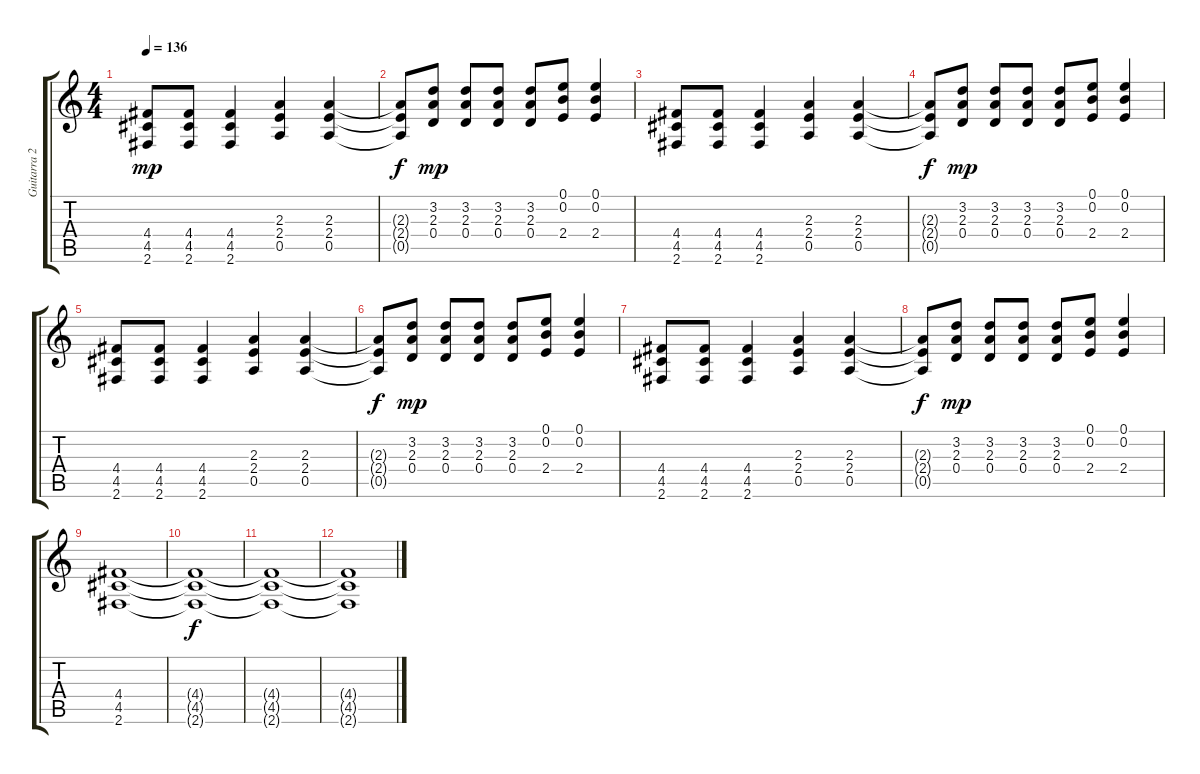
\track ("Guitarra 2" "Guitarra 2") {instrument distortionguitar}
\staff {score tabs}
\tuning (E4 B3 G3 D3 A2 E2) {hide}
\ts (4 4)
\tempo 136
\clef g2
\ks c
(4.4 4.5 2.6).8{dy mp} (4.4 4.5 2.6).8 (4.4 4.5 2.6).4 (2.3 2.4 0.5).4 (2.3 2.4 0.5).4 |
(2.3{t} 2.4{t} 0.5{t}).8{dy f} (3.2 2.3 0.4).8{dy mp} (3.2 2.3 0.4).8 (3.2 2.3 0.4).8 (3.2 2.3 0.4).8 (0.1 0.2 2.4).8 (0.1 0.2 2.4).4 |
(4.4 4.5 2.6).8 (4.4 4.5 2.6).8 (4.4 4.5 2.6).4 (2.3 2.4 0.5).4 (2.3 2.4 0.5).4 |
(2.3{t} 2.4{t} 0.5{t}).8{dy f} (3.2 2.3 0.4).8{dy mp} (3.2 2.3 0.4).8 (3.2 2.3 0.4).8 (3.2 2.3 0.4).8 (0.1 0.2 2.4).8 (0.1 0.2 2.4).4 |
(4.4 4.5 2.6).8 (4.4 4.5 2.6).8 (4.4 4.5 2.6).4 (2.3 2.4 0.5).4 (2.3 2.4 0.5).4 |
(2.3{t} 2.4{t} 0.5{t}).8{dy f} (3.2 2.3 0.4).8{dy mp} (3.2 2.3 0.4).8 (3.2 2.3 0.4).8 (3.2 2.3 0.4).8 (0.1 0.2 2.4).8 (0.1 0.2 2.4).4 |
(4.4 4.5 2.6).8 (4.4 4.5 2.6).8 (4.4 4.5 2.6).4 (2.3 2.4 0.5).4 (2.3 2.4 0.5).4 |
(2.3{t} 2.4{t} 0.5{t}).8{dy f} (3.2 2.3 0.4).8{dy mp} (3.2 2.3 0.4).8 (3.2 2.3 0.4).8 (3.2 2.3 0.4).8 (0.1 0.2 2.4).8 (0.1 0.2 2.4).4 |
(4.4 4.5 2.6).1 |
(4.4{t} 4.5{t} 2.6{t}).1{dy f} |
(4.4{t} 4.5{t} 2.6{t}).1 |
(4.4{t} 4.5{t} 2.6{t}).1
